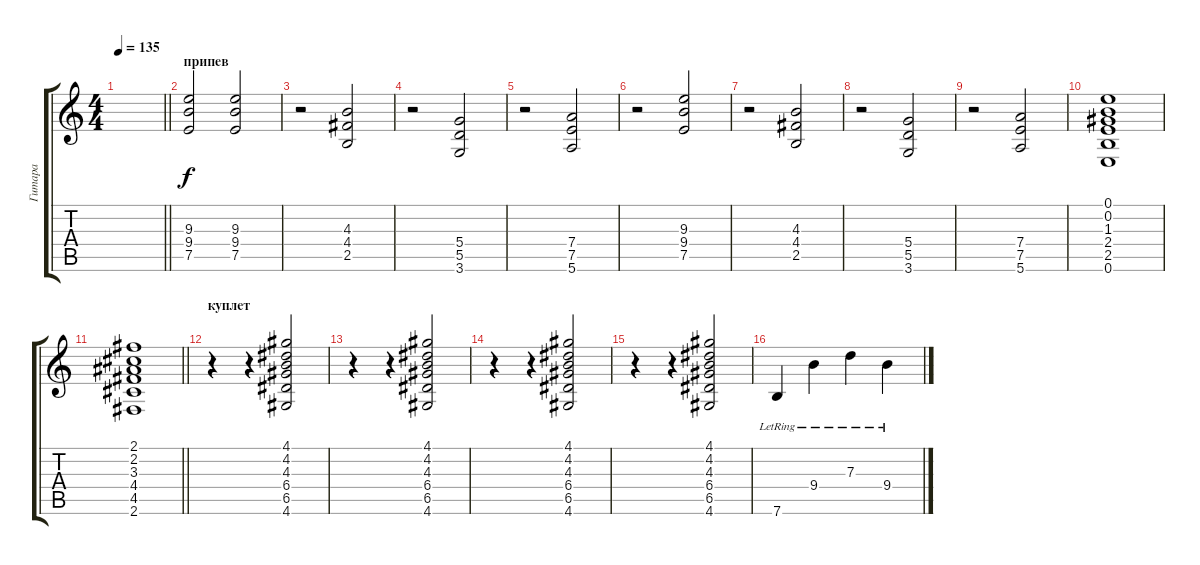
\track ("Гитара" "Гитара") {instrument distortionguitar}
\staff {score tabs}
\tuning (E4 B3 G3 D3 A2 E2) {hide}
\ts (4 4)
\tempo 135
\clef g2
\barLineRight lightlight
\ks c
|
\section ("" "припев")
(9.3 9.4 7.5).2 (9.3 9.4 7.5).2 |
r.2 (4.3 4.4 2.5).2 |
r.2 (5.4 5.5 3.6).2 |
r.2 (7.4 7.5 5.6).2 |
r.2 (9.3 9.4 7.5).2 |
r.2 (4.3 4.4 2.5).2 |
r.2 (5.4 5.5 3.6).2 |
r.2 (7.4 7.5 5.6).2 |
(0.1 0.2 1.3 2.4 2.5 0.6).1 |
\barLineRight lightlight
(2.1 2.2 3.3 4.4 4.5 2.6).1 |
\section ("" "куплет")
r.4 r.4 (4.1 4.2 4.3 6.4 6.5 4.6).2 |
r.4 r.4 (4.1 4.2 4.3 6.4 6.5 4.6).2 |
r.4 r.4 (4.1 4.2 4.3 6.4 6.5 4.6).2 |
r.4 r.4 (4.1 4.2 4.3 6.4 6.5 4.6).2 |
7.6{lr}.4 9.4{lr}.4 7.3{lr}.4 9.4{lr}.4
